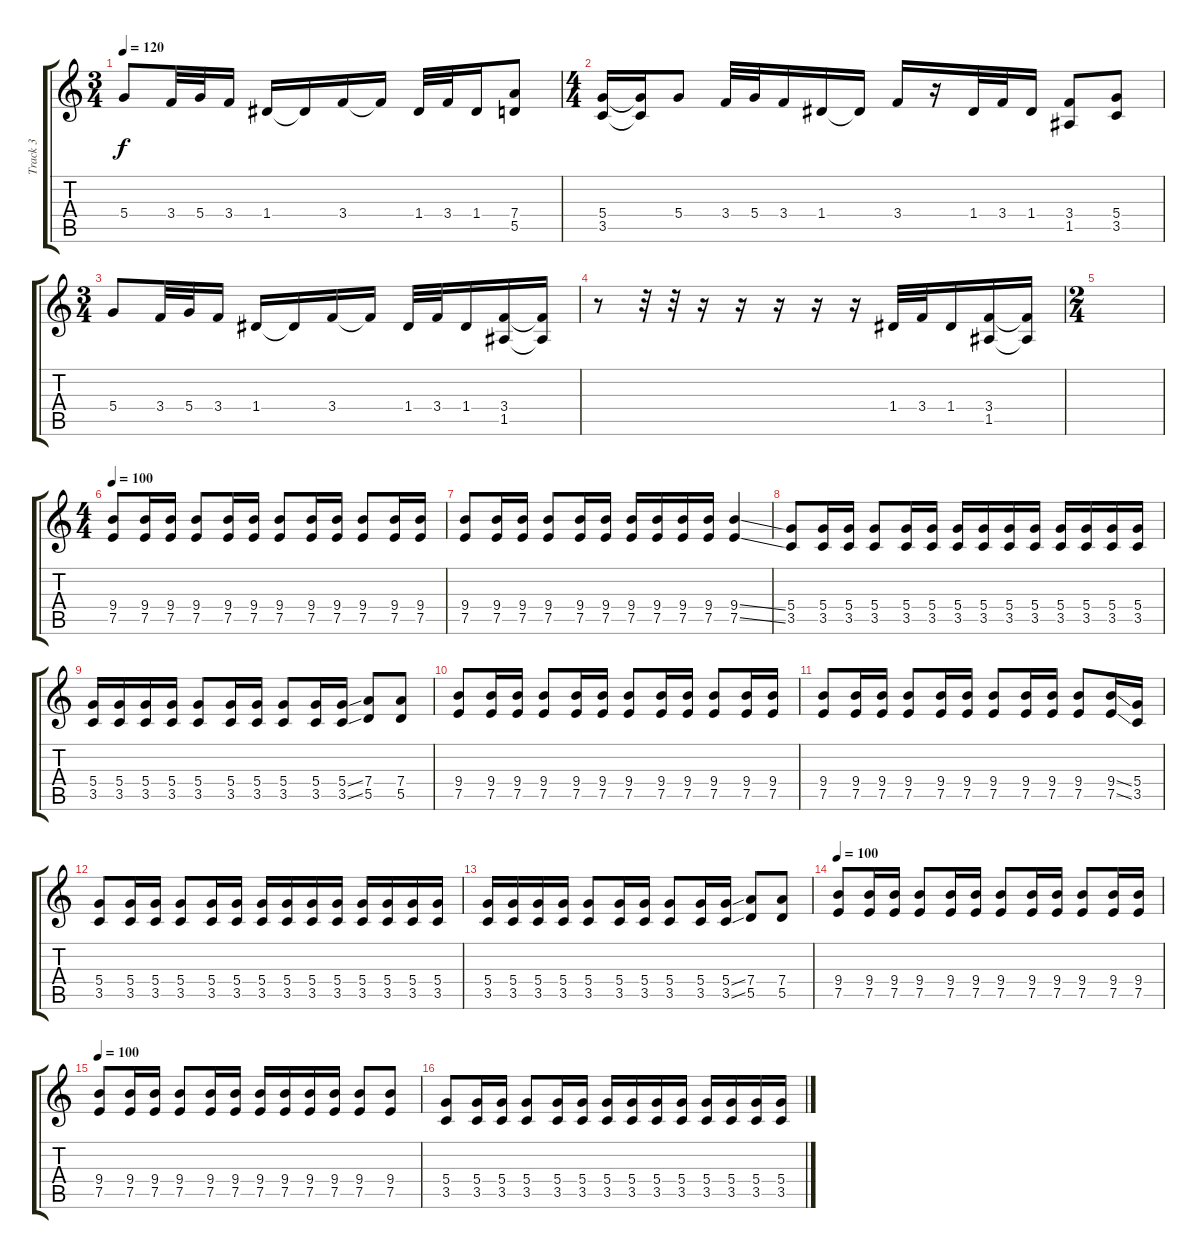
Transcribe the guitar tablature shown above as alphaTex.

\track ("Track 3" "Track 3") {instrument distortionguitar}
\staff {score tabs}
\tuning (E4 B3 G3 D3 A2 E2) {hide}
\ts (3 4)
\tempo 120
\clef g2
\ks c
5.4.8{dy f} 3.4.32 5.4.32 3.4.16 1.4.16 1.4{t}.16 3.4.16 3.4{t}.16 1.4.32 3.4.32 1.4.16 (7.4 5.5).8 |
\ts (4 4)
(5.4 3.5).16 (5.4{t} 3.5{t}).16 5.4.8 3.4.32 5.4.32 3.4.16 1.4.16 1.4{t}.16 3.4.16 r.16 1.4.32 3.4.32 1.4.16 (3.4 1.5).8 (5.4 3.5).8 |
\ts (3 4)
5.4.8 3.4.32 5.4.32 3.4.16 1.4.16 1.4{t}.16 3.4.16 3.4{t}.16 1.4.32 3.4.32 1.4.16 (3.4 1.5).16 (3.4{t} 1.5{t}).16 |
r.8 r.32 r.32 r.16 r.16 r.16 r.16 r.16 1.4.32 3.4.32 1.4.16 (3.4 1.5).16 (3.4{t} 1.5{t}).16 |
\ts (2 4)
|
\ts (4 4)
\tempo 100
(9.4 7.5).8 (9.4 7.5).16 (9.4 7.5).16 (9.4 7.5).8 (9.4 7.5).16 (9.4 7.5).16 (9.4 7.5).8 (9.4 7.5).16 (9.4 7.5).16 (9.4 7.5).8 (9.4 7.5).16 (9.4 7.5).16 |
(9.4 7.5).8 (9.4 7.5).16 (9.4 7.5).16 (9.4 7.5).8 (9.4 7.5).16 (9.4 7.5).16 (9.4 7.5).16 (9.4 7.5).16 (9.4 7.5).16 (9.4 7.5).16 (9.4{ss} 7.5{ss}).4 |
(5.4 3.5).8 (5.4 3.5).16 (5.4 3.5).16 (5.4 3.5).8 (5.4 3.5).16 (5.4 3.5).16 (5.4 3.5).16 (5.4 3.5).16 (5.4 3.5).16 (5.4 3.5).16 (5.4 3.5).16 (5.4 3.5).16 (5.4 3.5).16 (5.4 3.5).16 |
(5.4 3.5).16 (5.4 3.5).16 (5.4 3.5).16 (5.4 3.5).16 (5.4 3.5).8 (5.4 3.5).16 (5.4 3.5).16 (5.4 3.5).8 (5.4 3.5).16 (5.4{ss} 3.5{ss}).16 (7.4 5.5).8 (7.4 5.5).8 |
(9.4 7.5).8 (9.4 7.5).16 (9.4 7.5).16 (9.4 7.5).8 (9.4 7.5).16 (9.4 7.5).16 (9.4 7.5).8 (9.4 7.5).16 (9.4 7.5).16 (9.4 7.5).8 (9.4 7.5).16 (9.4 7.5).16 |
(9.4 7.5).8 (9.4 7.5).16 (9.4 7.5).16 (9.4 7.5).8 (9.4 7.5).16 (9.4 7.5).16 (9.4 7.5).8 (9.4 7.5).16 (9.4 7.5).16 (9.4 7.5).8 (9.4{ss} 7.5{ss}).16 (5.4 3.5).16 |
(5.4 3.5).8 (5.4 3.5).16 (5.4 3.5).16 (5.4 3.5).8 (5.4 3.5).16 (5.4 3.5).16 (5.4 3.5).16 (5.4 3.5).16 (5.4 3.5).16 (5.4 3.5).16 (5.4 3.5).16 (5.4 3.5).16 (5.4 3.5).16 (5.4 3.5).16 |
(5.4 3.5).16 (5.4 3.5).16 (5.4 3.5).16 (5.4 3.5).16 (5.4 3.5).8 (5.4 3.5).16 (5.4 3.5).16 (5.4 3.5).8 (5.4 3.5).16 (5.4{ss} 3.5{ss}).16 (7.4 5.5).8 (7.4 5.5).8 |
\tempo 100
(9.4 7.5).8 (9.4 7.5).16 (9.4 7.5).16 (9.4 7.5).8 (9.4 7.5).16 (9.4 7.5).16 (9.4 7.5).8 (9.4 7.5).16 (9.4 7.5).16 (9.4 7.5).8 (9.4 7.5).16 (9.4 7.5).16 |
\tempo 100
(9.4 7.5).8 (9.4 7.5).16 (9.4 7.5).16 (9.4 7.5).8 (9.4 7.5).16 (9.4 7.5).16 (9.4 7.5).16 (9.4 7.5).16 (9.4 7.5).16 (9.4 7.5).16 (9.4 7.5).8 (9.4 7.5).8 |
(5.4 3.5).8 (5.4 3.5).16 (5.4 3.5).16 (5.4 3.5).8 (5.4 3.5).16 (5.4 3.5).16 (5.4 3.5).16 (5.4 3.5).16 (5.4 3.5).16 (5.4 3.5).16 (5.4 3.5).16 (5.4 3.5).16 (5.4 3.5).16 (5.4 3.5).16
